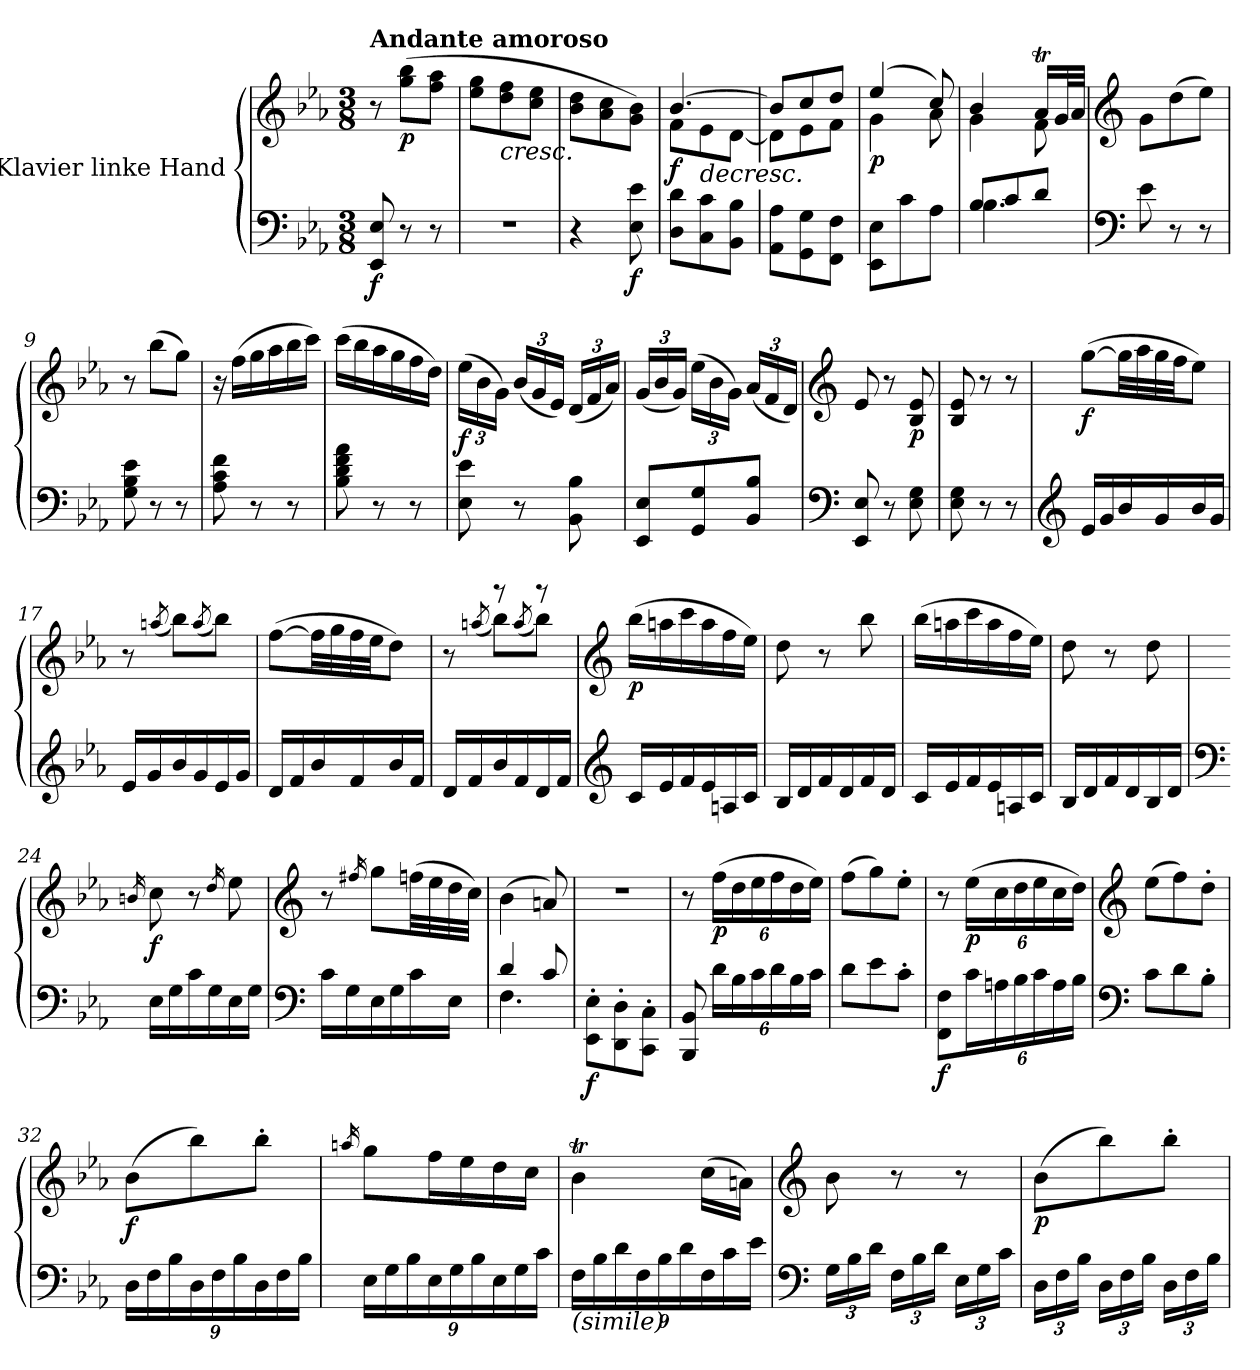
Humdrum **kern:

**kern	**kern	**dynam
*part1	*part1	*part1
*staff2	*staff1	*staff1/2
*I"Klavier linke Hand	*	*
*clefF4	*clefG2	*
*k[b-e-a-]	*k[b-e-a-]	*
*M3/8	*M3/8	*
=1	=1	=1
!	!LO:TX:a:B:t=Andante amoroso	!
!	!	!LO:DY:b=2
8EE-/ 8E-/	8r	f
!	!	!LO:DY:b
8r	(8gg\ 8bb-\L	p
8r	8ff\ 8aa-\J	.
=2	=2	=2
4.r	8ee-\ 8gg\L	.
!	!LO:TX:b:i:t=cresc.	!
.	8dd\ 8ff\	.
.	8cc\ 8ee-\J	.
=3	=3	=3
4r	8b-\ 8dd\L	.
.	8a-\ 8cc\	.
!	!	!LO:DY:b=2
8E-\ 8e-\	8g\ 8b-\J)	f
=4	=4	=4
*	*^	*
!	!	!	!LO:DY:b
8D\ 8d\L	[4.b-/	8f\L	f
!	!	!LO:TX:b:i:t=decresc.	!
8C\ 8c\	.	8e-\	.
8BB-\ 8B-\J	.	[8d\J	.
=5	=5	=5	=5
8AA-\ 8A-\L	8b-/L]	8d\L]	.
8GG\ 8G\	8cc/	8e-\	.
8FF\ 8F\J	8dd/J	8f\J	.
=6	=6	=6	=6
!	!	!	!LO:DY:b
8EE-\ 8E-\L	(4ee-/	4g\	p
8c\	.	.	.
8A-\J	8cc/)	8a-\	.
=7	=7	=7	=7
*^	*	*	*
8B-/L	4.B-\	4b-/	4g\	.
8c/	.	.	.	.
8d/J	.	16a-T/LL	8f\	.
.	.	32g/L	.	.
.	.	32a-/JJJ	.	.
*v	*v	*	*	*
*	*v	*v	*
!!LO:LB:g=z
=8	=8	=8
*clefF4	*clefG2	*
8e-\	8g\L	.
8r	(8dd\	.
8r	8ee-\J)	.
=9	=9	=9
8G\ 8B-\ 8e-\	8r	.
8r	(8bb-\L	.
8r	8gg\J)	.
=10	=10	=10
8A-\ 8c\ 8f\	16r	.
.	(16ff\LL	.
8r	16gg\	.
.	16aa-\	.
8r	16bb-\	.
.	16ccc\JJ)	.
=11	=11	=11
8B-\ 8d\ 8f\ 8a-\	(16ccc\LL	.
.	16bb-\	.
8r	16aa-\	.
.	16gg\	.
8r	16ff\	.
.	16dd\JJ)	.
=12	=12	=12
*	*Xbrackettup	*
!	!	!LO:DY:b
8E-\ 8e-\	(24ee-\LL	f
.	24b-\	.
.	24g\JJ)	.
8r	(24b-/LL	.
.	24g/	.
.	24e-/JJ)	.
8BB-\ 8B-\	(24d/LL	.
.	24f/	.
.	24a-/JJ)	.
!!LO:LB:g=z
=13	=13	=13
8EE-/ 8E-/L	(24g/LL	.
.	24b-/	.
.	24g/JJ)	.
8GG/ 8G/	(24ee-\LL	.
.	24b-\	.
.	24g\JJ)	.
8BB-/ 8B-/J	(24a-/LL	.
.	24f/	.
.	24d/JJ)	.
!!LO:LB:g=z
=14	=14	=14
*clefF4	*clefG2	*
8EE-/ 8E-/	8e-/	.
8r	8r	.
!	!	!LO:DY:b
8E-\ 8G\	8B-/ 8e-/	p
=15	=15	=15
8E-\ 8G\	8B-/ 8e-/	.
8r	8r	.
8r	8r	.
=16	=16	=16
*clefG2	*	*
!	!	!LO:DY:b
16e-/LL	([8gg\L	f
16g/	.	.
16b-/	32gg\LL]	.
.	32aa-\	.
16g/	32gg\	.
.	32ff\JJ	.
16b-/	8ee-\J)	.
16g/JJ	.	.
=17	=17	=17
*	*^	*
16e-/LL	8r	8ryy	.
16g/	.	.	.
.	.	(8qaan/	.
16b-/	8ryy	8bb-\L)	.
16g/	.	.	.
.	.	(8qaa/	.
16e-/	8ryy	8bb-\J)	.
16g/JJ	.	.	.
*	*v	*v	*
!!LO:LB:g=z
=18	=18	=18
16d/LL	([8ff\L	.
16f/	.	.
16b-/	32ff\LL]	.
.	32gg\	.
16f/	32ff\	.
.	32ee-\JJ	.
16b-/	8dd\J)	.
16f/JJ	.	.
=19	=19	=19
*	*^	*
16d/LL	8r	8ryy	.
16f/	.	.	.
.	.	(8qaan/	.
16b-/	8r	8bb-\L)	.
16f/	.	.	.
.	.	(8qaa/	.
16d/	8r	8bb-\J)	.
16f/JJ	.	.	.
*	*v	*v	*
!!LO:LB:g=z
=20	=20	=20
*clefG2	*clefG2	*
!	!	!LO:DY:b
16c/LL	(16bb-\LL	p
16e-/	16aan\	.
16f/	16ccc\	.
16e-/	16aa\	.
16An/	16ff\	.
16c/JJ	16ee-\JJ)	.
=21	=21	=21
16B-/LL	8dd\	.
16d/	.	.
16f/	8r	.
16d/	.	.
16f/	8bb-\	.
16d/JJ	.	.
=22	=22	=22
16c/LL	(16bb-\LL	.
16e-/	16aan\	.
16f/	16ccc\	.
16e-/	16aa\	.
16An/	16ff\	.
16c/JJ	16ee-\JJ)	.
=23	=23	=23
16B-/LL	8dd\	.
16d/	.	.
16f/	8r	.
16d/	.	.
16B-/	8dd\	.
16d/JJ	.	.
!!LO:PB:g=z
=24	=24	=24
*clefF4	*	*
.	16qbn/	.
!	!	!LO:DY:b
16E-\LL	8cc\	f
16G\	.	.
16c\	8r	.
16G\	.	.
.	16qdd/	.
16E-\	8ee-\	.
16G\JJ	.	.
!!LO:LB:g=z
=25	=25	=25
*clefF4	*clefG2	*
16c\LL	8r	.
16G\	.	.
.	16qff#X/	.
16E-\	8gg\L	.
16G\	.	.
16c\	(32ffn\LL	.
.	32ee-\	.
16E-\JJ	32dd\	.
.	32cc\JJJ)	.
=26	=26	=26
*^	*	*
4d/	4.F\	(4b-\	.
8c/	.	8an/)	.
=27	=27	=27	=27
!	!	!	!LO:DY:b=2
8ryy	8EE-\' 8E-\'L	4.r	f
8ryy	8DD\' 8D\'	.	.
8ryy	8CC\' 8C\'J	.	.
*v	*v	*	*
=28	=28	=28
8BBB-/ 8BB-/	8r	.
*Xbrackettup	*	*
!	!	!LO:DY:b
24d\LL	(24ff\LL	p
24B-\	24dd\	.
24c\	24ee-\	.
24d\	24ff\	.
24B-\	24dd\	.
24c\JJ	24ee-\JJ)	.
=29	=29	=29
8d\L	(8ff\L	.
8e-\	8gg\)	.
8c'\J	8ee-'\J	.
!!LO:LB:g=z
=30	=30	=30
!	!	!LO:DY:b=2
8FF\ 8F\L	8r	f
!	!	!LO:DY:b
24c\L	(24ee-\LL	p
24An\	24cc\	.
24B-\	24dd\	.
24c\	24ee-\	.
24A\	24cc\	.
24B-\JJ	24dd\JJ)	.
!!LO:LB:g=z
=31	=31	=31
*clefF4	*clefG2	*
8c\L	(8ee-\L	.
8d\	8ff\)	.
8B-'\J	8dd'\J	.
=32	=32	=32
!	!	!LO:DY:b
24D\LL	(8b-\L	f
24F\	.	.
24B-\	.	.
24D\	8bb-\)	.
24F\	.	.
24B-\	.	.
24D\	8bb-'\J	.
24F\	.	.
24B-\JJ	.	.
=33	=33	=33
.	16qaan/	.
24E-\LL	8gg\L	.
24G\	.	.
24B-\	.	.
24E-\	16ff\L	.
24G\	.	.
.	16ee-\	.
24B-\	.	.
24E-\	16dd\	.
24G\	.	.
.	16cc\JJ	.
24c\JJ	.	.
!!LO:LB:g=z
=34	=34	=34
!LO:TX:b:i:t=(simile)	!	!
24F\LL	4b-T\	.
24B-\	.	.
24d\	.	.
24F\	.	.
24B-\	.	.
24d\	.	.
24F\	(16cc\LL	.
24c\	.	.
.	16an\JJ)	.
24e-\JJ	.	.
!!LO:LB:g=z
=35	=35	=35
*clefF4	*clefG2	*
24G\LL	8b-\	.
24B-\	.	.
24d\JJ	.	.
24F\LL	8r	.
24B-\	.	.
24d\JJ	.	.
24E-\LL	8r	.
24G\	.	.
24c\JJ	.	.
=36	=36	=36
!	!	!LO:DY:b
24D\LL	(8b-\L	p
24F\	.	.
24B-\JJ	.	.
24D\LL	8bb-\)	.
24F\	.	.
24B-\JJ	.	.
24D\LL	8bb-'\J	.
24F\	.	.
24B-\JJ	.	.
=	=	=
*-	*-	*-
